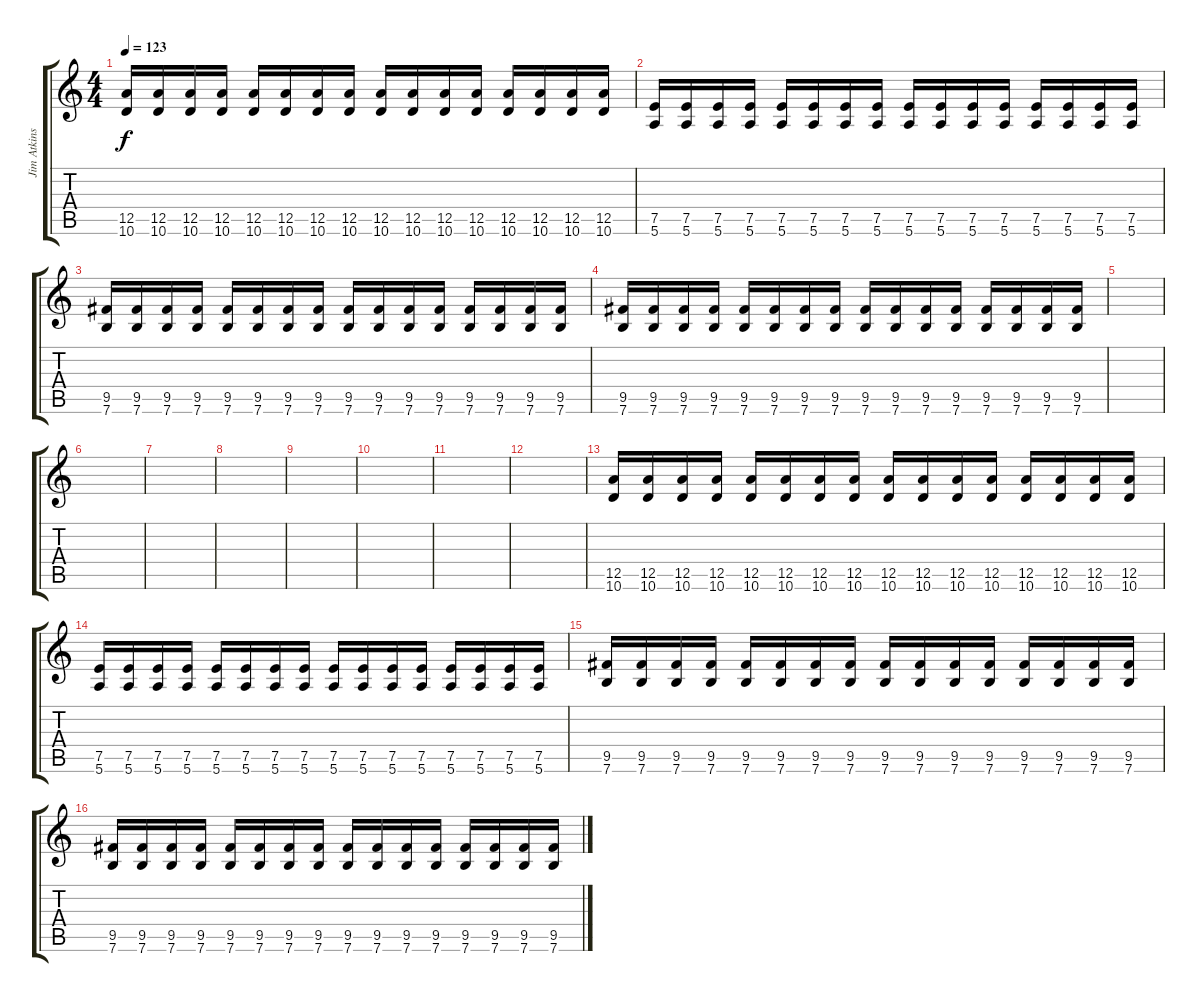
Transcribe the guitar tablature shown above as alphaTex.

\track ("Jim Atkins (Guitar)" "Jim Atkins") {instrument electricguitarmuted}
\staff {score tabs}
\tuning (E4 B3 G3 D3 A2 E2) {hide}
\ts (4 4)
\tempo 123
\clef g2
\ks c
(12.5 10.6).16{dy f} (12.5 10.6).16 (12.5 10.6).16 (12.5 10.6).16 (12.5 10.6).16 (12.5 10.6).16 (12.5 10.6).16 (12.5 10.6).16 (12.5 10.6).16 (12.5 10.6).16 (12.5 10.6).16 (12.5 10.6).16 (12.5 10.6).16 (12.5 10.6).16 (12.5 10.6).16 (12.5 10.6).16 |
(7.5 5.6).16 (7.5 5.6).16 (7.5 5.6).16 (7.5 5.6).16 (7.5 5.6).16 (7.5 5.6).16 (7.5 5.6).16 (7.5 5.6).16 (7.5 5.6).16 (7.5 5.6).16 (7.5 5.6).16 (7.5 5.6).16 (7.5 5.6).16 (7.5 5.6).16 (7.5 5.6).16 (7.5 5.6).16 |
(9.5 7.6).16 (9.5 7.6).16 (9.5 7.6).16 (9.5 7.6).16 (9.5 7.6).16 (9.5 7.6).16 (9.5 7.6).16 (9.5 7.6).16 (9.5 7.6).16 (9.5 7.6).16 (9.5 7.6).16 (9.5 7.6).16 (9.5 7.6).16 (9.5 7.6).16 (9.5 7.6).16 (9.5 7.6).16 |
(9.5 7.6).16 (9.5 7.6).16 (9.5 7.6).16 (9.5 7.6).16 (9.5 7.6).16 (9.5 7.6).16 (9.5 7.6).16 (9.5 7.6).16 (9.5 7.6).16 (9.5 7.6).16 (9.5 7.6).16 (9.5 7.6).16 (9.5 7.6).16 (9.5 7.6).16 (9.5 7.6).16 (9.5 7.6).16 |
|
|
|
|
|
|
|
|
(12.5 10.6).16 (12.5 10.6).16 (12.5 10.6).16 (12.5 10.6).16 (12.5 10.6).16 (12.5 10.6).16 (12.5 10.6).16 (12.5 10.6).16 (12.5 10.6).16 (12.5 10.6).16 (12.5 10.6).16 (12.5 10.6).16 (12.5 10.6).16 (12.5 10.6).16 (12.5 10.6).16 (12.5 10.6).16 |
(7.5 5.6).16 (7.5 5.6).16 (7.5 5.6).16 (7.5 5.6).16 (7.5 5.6).16 (7.5 5.6).16 (7.5 5.6).16 (7.5 5.6).16 (7.5 5.6).16 (7.5 5.6).16 (7.5 5.6).16 (7.5 5.6).16 (7.5 5.6).16 (7.5 5.6).16 (7.5 5.6).16 (7.5 5.6).16 |
(9.5 7.6).16 (9.5 7.6).16 (9.5 7.6).16 (9.5 7.6).16 (9.5 7.6).16 (9.5 7.6).16 (9.5 7.6).16 (9.5 7.6).16 (9.5 7.6).16 (9.5 7.6).16 (9.5 7.6).16 (9.5 7.6).16 (9.5 7.6).16 (9.5 7.6).16 (9.5 7.6).16 (9.5 7.6).16 |
(9.5 7.6).16 (9.5 7.6).16 (9.5 7.6).16 (9.5 7.6).16 (9.5 7.6).16 (9.5 7.6).16 (9.5 7.6).16 (9.5 7.6).16 (9.5 7.6).16 (9.5 7.6).16 (9.5 7.6).16 (9.5 7.6).16 (9.5 7.6).16 (9.5 7.6).16 (9.5 7.6).16 (9.5 7.6).16
